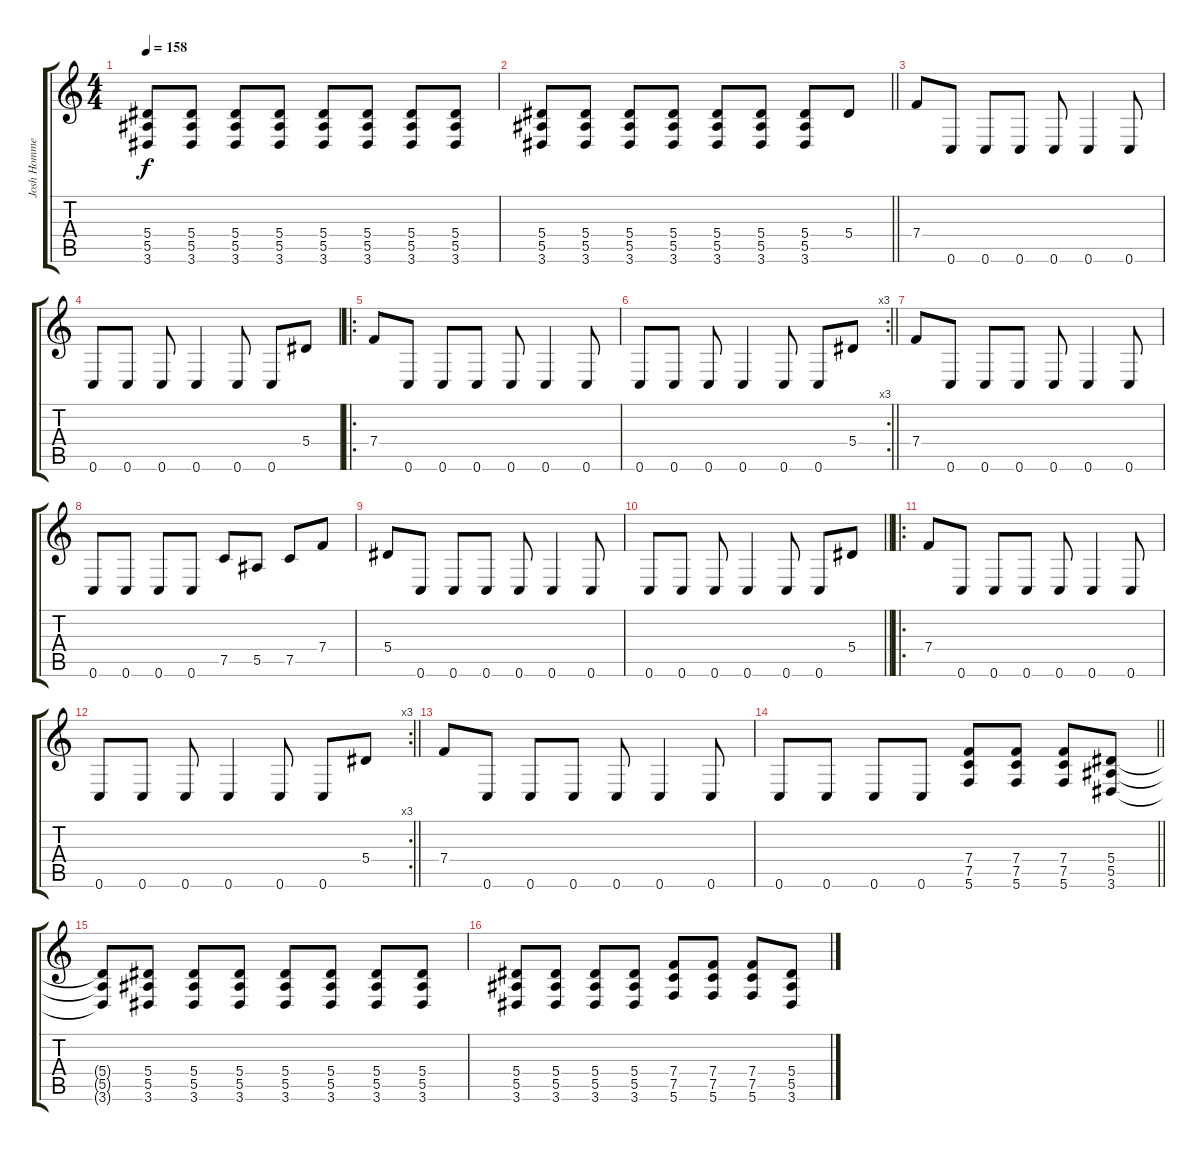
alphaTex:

\track ("Josh Homme" "Josh Homme") {instrument distortionguitar}
\staff {score tabs}
\tuning (C4 G3 Eb3 Bb2 F2 C2) {hide}
\ts (4 4)
\tempo 158
\clef g2
\ks c
(5.4{t} 5.5{t} 3.6{t}).8{dy f} (5.4 5.5 3.6).8 (5.4 5.5 3.6).8 (5.4 5.5 3.6).8 (5.4 5.5 3.6).8 (5.4 5.5 3.6).8 (5.4 5.5 3.6).8 (5.4 5.5 3.6).8 |
\barLineRight lightlight
(5.4 5.5 3.6).8 (5.4 5.5 3.6).8 (5.4 5.5 3.6).8 (5.4 5.5 3.6).8 (5.4 5.5 3.6).8 (5.4 5.5 3.6).8 (5.4 5.5 3.6).8 5.4.8 |
\section ("" "")
7.4.8 0.6.8 0.6.8 0.6.8 0.6.8 0.6.4 0.6.8 |
0.6.8 0.6.8 0.6.8 0.6.4 0.6.8 0.6.8 5.4.8 |
\ro
7.4.8 0.6.8 0.6.8 0.6.8 0.6.8 0.6.4 0.6.8 |
\rc 3
\barLineRight lightlight
0.6.8 0.6.8 0.6.8 0.6.4 0.6.8 0.6.8 5.4.8 |
\section ("" "")
7.4.8 0.6.8 0.6.8 0.6.8 0.6.8 0.6.4 0.6.8 |
0.6.8 0.6.8 0.6.8 0.6.8 7.5.8 5.5.8 7.5.8 7.4.8 |
5.4.8 0.6.8 0.6.8 0.6.8 0.6.8 0.6.4 0.6.8 |
\barLineRight lightlight
0.6.8 0.6.8 0.6.8 0.6.4 0.6.8 0.6.8 5.4.8 |
\ro
7.4.8 0.6.8 0.6.8 0.6.8 0.6.8 0.6.4 0.6.8 |
\rc 3
\barLineRight lightlight
0.6.8 0.6.8 0.6.8 0.6.4 0.6.8 0.6.8 5.4.8 |
7.4.8 0.6.8 0.6.8 0.6.8 0.6.8 0.6.4 0.6.8 |
\barLineRight lightlight
0.6.8 0.6.8 0.6.8 0.6.8 (7.4 7.5 5.6).8 (7.4 7.5 5.6).8 (7.4 7.5 5.6).8 (5.4 5.5 3.6).8 |
\section ("" "")
(5.4{t} 5.5{t} 3.6{t}).8 (5.4 5.5 3.6).8 (5.4 5.5 3.6).8 (5.4 5.5 3.6).8 (5.4 5.5 3.6).8 (5.4 5.5 3.6).8 (5.4 5.5 3.6).8 (5.4 5.5 3.6).8 |
(5.4 5.5 3.6).8 (5.4 5.5 3.6).8 (5.4 5.5 3.6).8 (5.4 5.5 3.6).8 (7.4 7.5 5.6).8 (7.4 7.5 5.6).8 (7.4 7.5 5.6).8 (5.4 5.5 3.6).8
